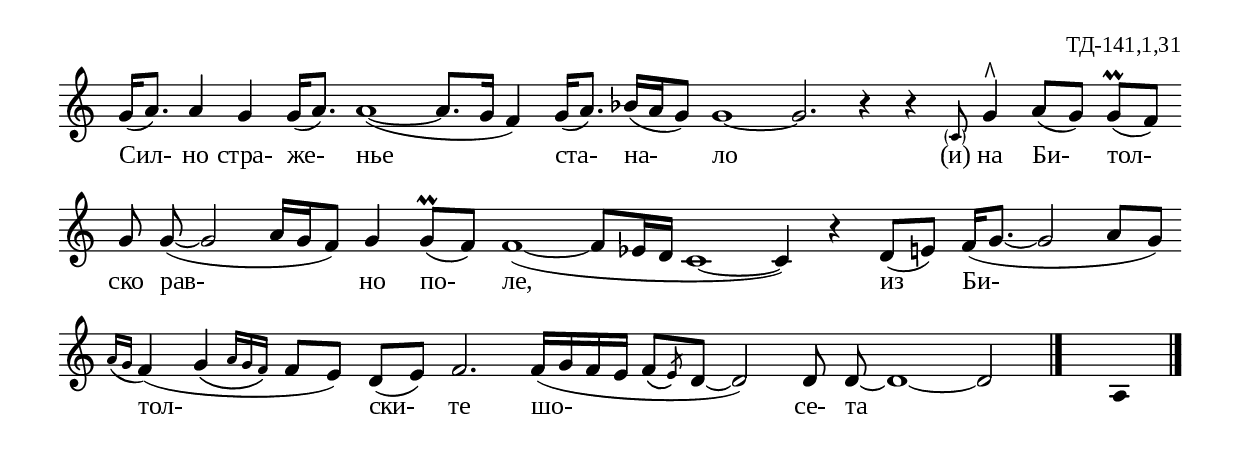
%{
td_141_1_31
%}

\include "td-preamble.ly"

\score {
\relative c'' {
%%\tempo 4 = 100
\cadenzaOn
g16[( a8.]) a4 g g16[( a8.]) a1(~ a8.[ g16] f4) g16[( a8.]) bes16[( a g8])
g1~ g2. r4 r
\bar ""
\parG
\ii \parenthesize c,8\noBeam
g'4^\rtoe a8[( g]) \bar "" g\prall[( f]) \bar "" 
g g\noBeam(~ g2 a16[ g f8]) \bar "" g4 \bar "" g8\prall[( f]) \bar ""
f1(~ f8[ ees16 d] c1~ c4) r
\bar ""
d8[( e]) \bar "" f16[( g8.]~ g2 a8[ g]) \bar ""
\acciaccatura { a16[ g] } f4( \afterGrace g\( { a16[ g f]\) } f8[ e]) d[( e]) f2.
\bar ""
f16[( g f e] \afterGrace f8[\( { \stdB e\) \stdE } d]~ d2) d8 d\noBeam~ d1~ d2
 \bar "|." 
s4 \fixB a
  \bar "|." 
}
\addlyrics { Сил- но стра- же- нье ста- на- ло "(и)" на Би- тол- ско рав- но по- ле,
из Би- тол- ски- те шо- се- та }
%
\layout {
   \context { 
	    \Staff \remove "Time_signature_engraver" } 
  indent = #0
  line-width = 190\mm
  ragged-right=##f
}
%
\midi { 
	\context {
		\Score tempoWholesPerMinute = #(ly:make-moment 100 4)
		}
	}
}
%
\header{
  opus = "ТД-141,1,31"
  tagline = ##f
}


